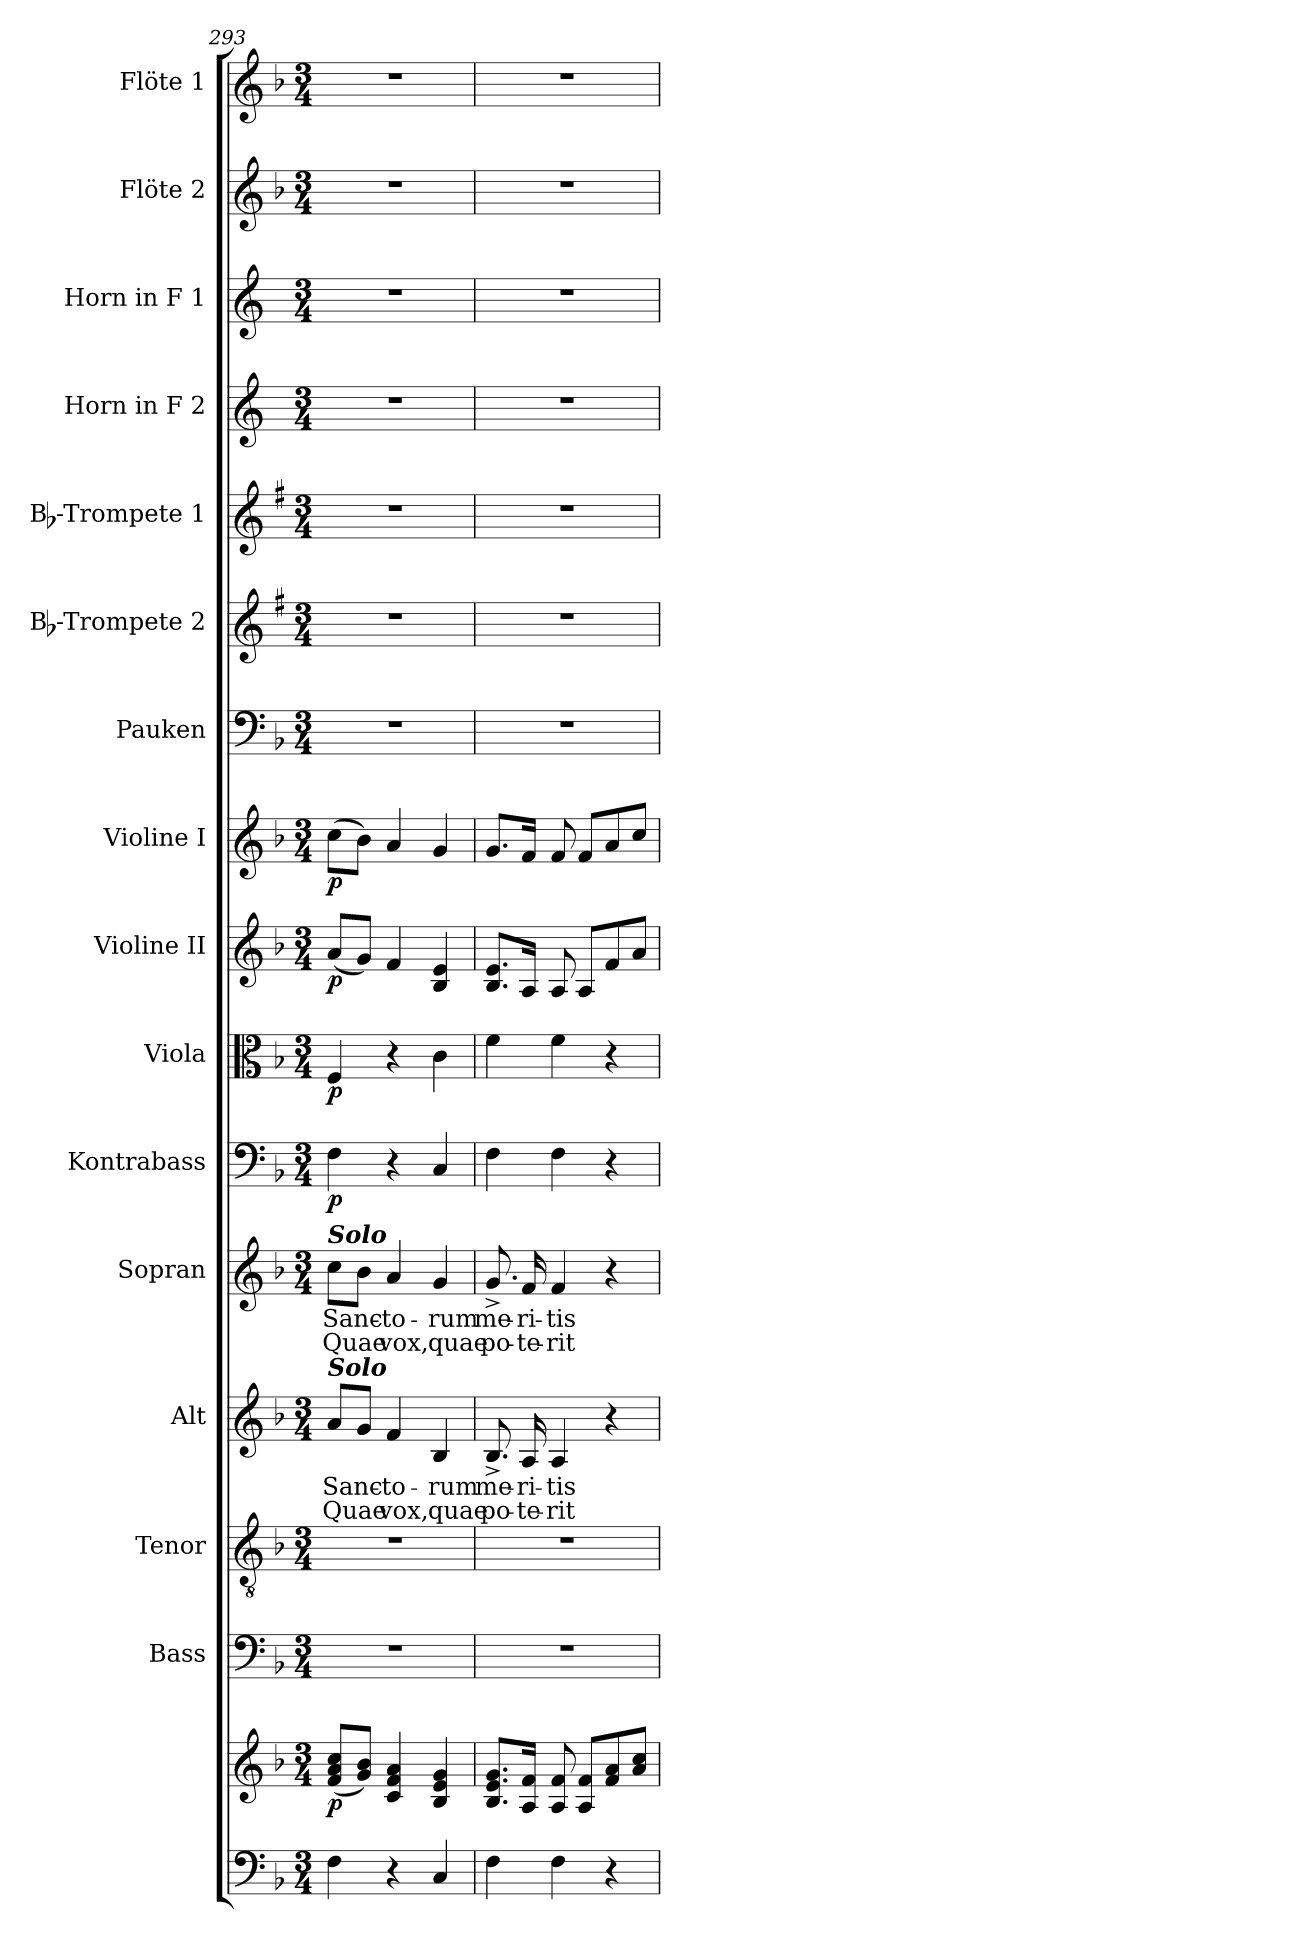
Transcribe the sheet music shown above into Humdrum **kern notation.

**kern	**kern	**dynam	**kern	**kern	**kern	**text	**text	**kern	**text	**text	**kern	**dynam	**kern	**dynam	**kern	**dynam	**kern	**dynam	**kern	**kern	**kern	**kern	**kern	**kern	**kern
*part16	*part16	*part16	*part15	*part14	*part13	*part13	*part13	*part12	*part12	*part12	*part11	*part11	*part10	*part10	*part9	*part9	*part8	*part8	*part7	*part6	*part5	*part4	*part3	*part2	*part1
*staff17	*staff16	*staff16/17	*staff15	*staff14	*staff13	*staff13	*staff13	*staff12	*staff12	*staff12	*staff11	*staff11	*staff10	*staff10	*staff9	*staff9	*staff8	*staff8	*staff7	*staff6	*staff5	*staff4	*staff3	*staff2	*staff1
*	*	*	*I"Bass	*I"Tenor	*I"Alt	*	*	*I"Sopran	*	*	*I"Kontrabass	*	*I"Viola	*	*I"Violine II	*	*I"Violine I	*	*I"Pauken	*I"Bb-Trompete 2	*I"Bb-Trompete 1	*I"Horn in F 2	*I"Horn in F 1	*I"Flöte 2	*I"Flöte 1
*	*	*	*I'B.	*I'T.	*I'A.	*	*	*I'S.	*	*	*I'Kb.	*	*I'Vla.	*	*I'Vl. II	*	*I'Vl. I	*	*I'Pk.	*I'Bb Trp. 2	*I'Bb Trp. 1	*	*	*I'Fl. 2	*I'Fl. 1
*clefF4	*clefG2	*	*clefF4	*clefGv2	*clefG2	*	*	*clefG2	*	*	*clefF4	*	*clefC3	*	*clefG2	*	*clefG2	*	*clefF4	*clefG2	*clefG2	*clefG2	*clefG2	*clefG2	*clefG2
*	*	*	*	*	*	*	*	*	*	*	*ITrd7c12	*	*	*	*	*	*	*	*	*ITrd1c2	*ITrd1c2	*ITrd4c7	*ITrd4c7	*	*
*k[b-]	*k[b-]	*	*k[b-]	*k[b-]	*k[b-]	*	*	*k[b-]	*	*	*k[b-]	*	*k[b-]	*	*k[b-]	*	*k[b-]	*	*k[b-]	*k[b-]	*k[b-]	*k[b-]	*k[b-]	*k[b-]	*k[b-]
*F:	*F:	*	*F:	*F:	*F:	*	*	*F:	*	*	*F:	*	*F:	*	*F:	*	*F:	*	*F:	*F:	*F:	*F:	*F:	*F:	*F:
*M3/4	*M3/4	*	*M3/4	*M3/4	*M3/4	*	*	*M3/4	*	*	*M3/4	*	*M3/4	*	*M3/4	*	*M3/4	*	*M3/4	*M3/4	*M3/4	*M3/4	*M3/4	*M3/4	*M3/4
=293	=293	=293	=293	=293	=293	=293	=293	=293	=293	=293	=293	=293	=293	=293	=293	=293	=293	=293	=293	=293	=293	=293	=293	=293	=293
!	!	!	!	!	!	!	!	!LO:TX:a:Bi:t=Solo	!	!	!	!	!	!	!	!	!	!	!	!	!	!	!	!	!
!	!	!	!	!	!LO:TX:a:Bi:t=Solo	!	!	!	!	!	!	!	!	!	!	!	!	!	!	!	!	!	!	!	!
!	!	!LO:DY:b	!	!	!	!LO:LY:b	!LO:LY:b	!	!LO:LY:b	!LO:LY:b	!	!LO:DY:b	!	!LO:DY:b	!	!LO:DY:b	!	!LO:DY:b	!	!	!	!	!	!	!
4F\	(<8f/ 8a/ 8cc/L	p	2.r	2.r	8a/L	Sanc-	Quae	8cc\L	Sanc-	Quae	4FF\	p	4F/	p	(<8a/L	p	(>8cc\L	p	2.r	2.r	2.r	2.r	2.r	2.r	2.r
.	8g/ 8b-/J)	.	.	.	8g/J	.	.	8b-\J	.	.	.	.	.	.	8g/J)	.	8b-\J)	.	.	.	.	.	.	.	.
!	!	!	!	!	!	!LO:LY:b	!LO:LY:b	!	!LO:LY:b	!LO:LY:b	!	!	!	!	!	!	!	!	!	!	!	!	!	!	!
4r	4c/ 4f/ 4a/	.	.	.	4f/	-to-	vox,	4a/	-to-	vox,	4r	.	4r	.	4f/	.	4a/	.	.	.	.	.	.	.	.
!	!	!	!	!	!	!LO:LY:b	!LO:LY:b	!	!LO:LY:b	!LO:LY:b	!	!	!	!	!	!	!	!	!	!	!	!	!	!	!
4C/	4B-/ 4e/ 4g/	.	.	.	4B-/	-rum	quae	4g/	-rum	quae	4CC/	.	4c\	.	4B-/ 4e/	.	4g/	.	.	.	.	.	.	.	.
=294	=294	=294	=294	=294	=294	=294	=294	=294	=294	=294	=294	=294	=294	=294	=294	=294	=294	=294	=294	=294	=294	=294	=294	=294	=294
!	!	!	!	!	!	!LO:LY:b	!LO:LY:b	!	!LO:LY:b	!LO:LY:b	!	!	!	!	!	!	!	!	!	!	!	!	!	!	!
4F\	8.B-/ 8.e/ 8.g/L	.	2.r	2.r	8.B-^>/	me-	po-	8.g^>/	me-	po-	4FF\	.	4f\	.	8.B-/ 8.e/L	.	8.g/L	.	2.r	2.r	2.r	2.r	2.r	2.r	2.r
!	!	!	!	!	!	!LO:LY:b	!LO:LY:b	!	!LO:LY:b	!LO:LY:b	!	!	!	!	!	!	!	!	!	!	!	!	!	!	!
.	16A/ 16f/Jk	.	.	.	16A/	-ri-	-te-	16f/	-ri-	-te-	.	.	.	.	16A/Jk	.	16f/Jk	.	.	.	.	.	.	.	.
!	!	!	!	!	!	!LO:LY:b	!LO:LY:b	!	!LO:LY:b	!LO:LY:b	!	!	!	!	!	!	!	!	!	!	!	!	!	!	!
4F\	8A/ 8f/	.	.	.	4A/	-tis	-rit	4f/	-tis	-rit	4FF\	.	4f\	.	8A/	.	8f/	.	.	.	.	.	.	.	.
.	8A/ 8f/L	.	.	.	.	.	.	.	.	.	.	.	.	.	8A/L	.	8f/L	.	.	.	.	.	.	.	.
4r	8f/ 8a/	.	.	.	4r	.	.	4r	.	.	4r	.	4r	.	8f/	.	8a/	.	.	.	.	.	.	.	.
.	8a/ 8cc/J	.	.	.	.	.	.	.	.	.	.	.	.	.	8a/J	.	8cc/J	.	.	.	.	.	.	.	.
=	=	=	=	=	=	=	=	=	=	=	=	=	=	=	=	=	=	=	=	=	=	=	=	=	=
*-	*-	*-	*-	*-	*-	*-	*-	*-	*-	*-	*-	*-	*-	*-	*-	*-	*-	*-	*-	*-	*-	*-	*-	*-	*-
